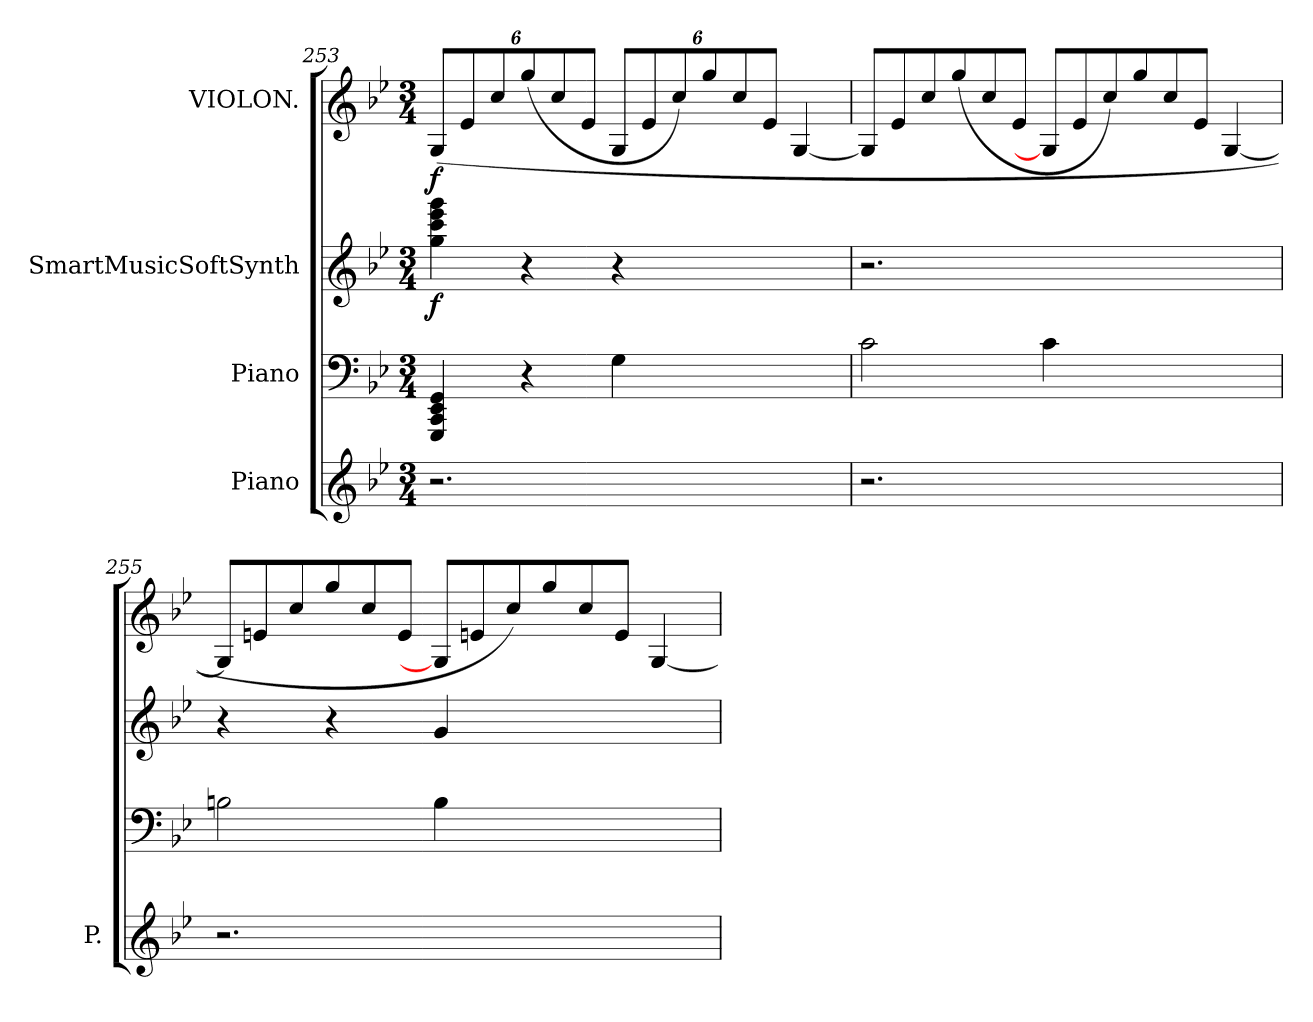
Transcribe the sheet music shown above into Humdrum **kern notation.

**kern	**kern	**kern	**dynam	**kern	**dynam
*part4	*part3	*part2	*part2	*part1	*part1
*staff4	*staff3	*staff2	*staff2	*staff1	*staff1
*I"Piano	*I"Piano	*I"SmartMusicSoftSynth	*	*I"VIOLON.	*
*I'P.	*	*	*	*	*
!!LO:LB:g=z
*clefG2	*clefF4	*clefG2	*	*clefG2	*
*k[b-e-]	*k[b-e-]	*k[b-e-]	*	*k[b-e-]	*
*M3/4	*M3/4	*M3/4	*	*M3/4	*
=253	=253	=253	=253	=253	=253
2.r	4GGG/ 4CC/ 4EE-/ 4GG/	4gg\ 4ccc\ 4eee-\ 4ggg\	f	(12G/L	f
.	.	.	.	12e-/	.
.	.	.	.	12cc/	.
.	4r	4r	.	(12gg/	.
.	.	.	.	12cc/	.
.	.	.	.	12e-/J	.
.	4G\	4r	.	12G/L	.
.	.	.	.	12e-/	.
.	.	.	.	12cc/)	.
2ryy	2ryy	2ryy	.	12gg/	.
.	.	.	.	12cc/	.
.	.	.	.	12e-/J	.
.	.	.	.	[4G/	.
=254	=254	=254	=254	=254	=254
*	*	*	*	*Xtuplet	*
2.r	2c\	2.r	.	12G/L]	.
.	.	.	.	12e-/	.
.	.	.	.	12cc/	.
.	.	.	.	(12gg/	.
.	.	.	.	12cc/	.
.	.	.	.	12e-/J	.
.	4c\	.	.	12G/L]	.
.	.	.	.	12e-/	.
.	.	.	.	12cc/)	.
2ryy	2ryy	2ryy	.	12gg/	.
.	.	.	.	12cc/	.
.	.	.	.	12e-/J	.
.	.	.	.	[4G/	.
=255	=255	=255	=255	=255	=255
2.r	2Bn\	4r	.	12G/L]	.
.	.	.	.	12en/	.
.	.	.	.	12cc/	.
.	.	4r	.	12gg/	.
.	.	.	.	12cc/	.
.	.	.	.	12e/J	.
.	4B\	4g/	.	12G/L]	.
.	.	.	.	12en/	.
.	.	.	.	12cc/)	.
2ryy	2ryy	2ryy	.	12gg/	.
.	.	.	.	12cc/	.
.	.	.	.	12e/J	.
.	.	.	.	[4G/	.
=	=	=	=	=	=
*-	*-	*-	*-	*-	*-
